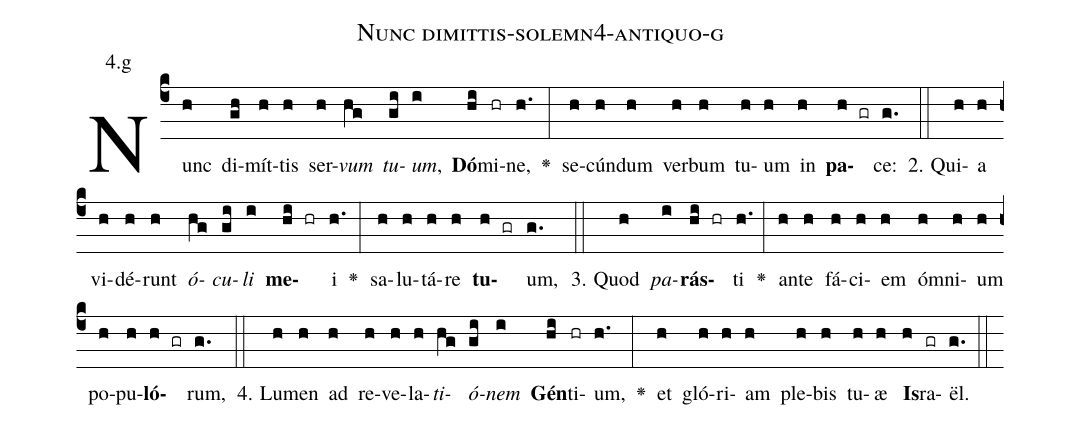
name: Nunc dimittis-solemn4-antiquo-g;
annotation: 4.g;
%%
(c4)Nunc(h) di(gh)mít(h)tis(h) ser(h)<i>vum</i>(hg) <i>tu</i>(gi)<i>um</i>,(i) <b>Dó</b>(hi)mi(hr)ne,(h.) <v>\greheightstar</v>(:) se(h)cún(h)dum(h) ver(h)bum(h) tu(h)um(h) in(h) <b>pa</b>(h gr)ce:(g.) (::)
2. Qui(h)a(h) vi(h)dé(h)runt(h) <i>ó</i>(hg)<i>cu</i>(gi)<i>li</i>(i) <b>me</b>(hi hr)i(h.) <v>\greheightstar</v>(:) sa(h)lu(h)tá(h)re(h) <b>tu</b>(h gr)um,(g.) (::)
3. Quod(h) <i>pa</i>(i)<b>rás</b>(hi hr)ti(h.) <v>\greheightstar</v>(:) an(h)te(h) fá(h)ci(h)em(h) óm(h)ni(h)um(h) po(h)pu(h)<b>ló</b>(h gr)rum,(g.) (::)
4. Lu(h)men(h) ad(h) re(h)ve(h)la(h)<i>ti</i>(hg)<i>ó</i>(gi)<i>nem</i>(i) <b>Gén</b>(hi)ti(hr)um,(h.) <v>\greheightstar</v>(:) et(h) gló(h)ri(h)am(h) ple(h)bis(h) tu(h)æ(h) <b>Is</b>(h)ra(gr)ël.(g.) (::)
